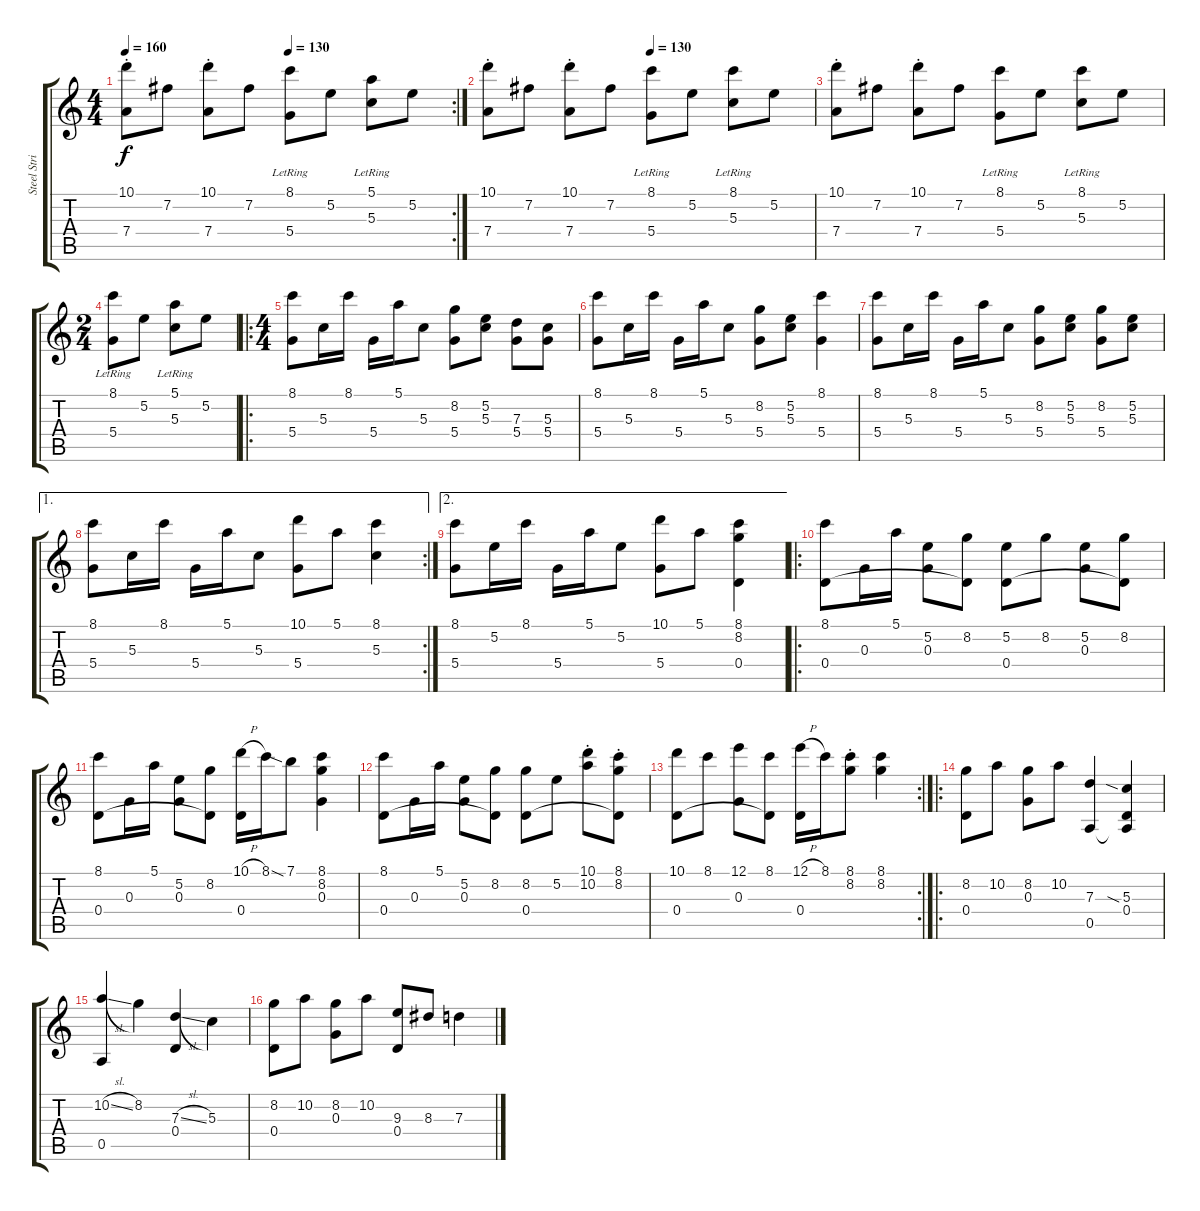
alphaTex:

\track ("Steel String" "Steel Stri") {instrument acousticguitarsteel}
\staff {score tabs}
\tuning (E4 B3 G3 D3 A2 E2) {hide}
\rc 2
\ts (4 4)
\tempo 160
\tempo (130 0.5)
\clef g2
\ks c
(10.1{st} 7.4).8{dy f} 7.2.8 (10.1{st} 7.4).8 7.2.8 (8.1{lr} 5.4).8 5.2.8 (5.1{lr} 5.3).8 5.2.8 |
\tempo (130 0.5)
(10.1{st} 7.4).8 7.2.8 (10.1{st} 7.4).8 7.2.8 (8.1{lr} 5.4).8 5.2.8 (8.1{lr} 5.3).8 5.2.8 |
(10.1{st} 7.4).8 7.2.8 (10.1{st} 7.4).8 7.2.8 (8.1{lr} 5.4).8 5.2.8 (8.1{lr} 5.3).8 5.2.8 |
\ts (2 4)
(8.1{lr} 5.4).8 5.2.8 (5.1{lr} 5.3).8 5.2.8 |
\ro
\ts (4 4)
(8.1 5.4).8 5.3.16 8.1.16 5.4.16 5.1.16 5.3.8 (8.2 5.4).8 (5.2 5.3).8 (7.3 5.4).8 (5.3 5.4).8 |
(8.1 5.4).8 5.3.16 8.1.16 5.4.16 5.1.16 5.3.8 (8.2 5.4).8 (5.2 5.3).8 (8.1 5.4).4 |
(8.1 5.4).8 5.3.16 8.1.16 5.4.16 5.1.16 5.3.8 (8.2 5.4).8 (5.2 5.3).8 (8.2 5.4).8 (5.2 5.3).8 |
\ae 1
\rc 2
(8.1 5.4).8 5.3.16 8.1.16 5.4.16 5.1.16 5.3.8 (10.1 5.4).8 5.1.8 (8.1 5.3).4 |
\ae 2
(8.1 5.4).8 5.2.16 8.1.16 5.4.16 5.1.16 5.2.8 (10.1 5.4).8 5.1.8 (8.1 8.2 0.4).4 |
\ro
(8.1 0.4).8 0.3.16 5.1.16 (5.2 0.3).8 (8.2 0.4{t}).8 (5.2 0.4).8 8.2.8 (5.2 0.3).8 (8.2 0.4{t}).8 |
(8.1 0.4).8 0.3.16 5.1.16 (5.2 0.3).8 (8.2 0.4{t}).8 (10.1{h} 0.4).16 8.1.16 7.1{sia}.8 (8.1 8.2 0.3).4 |
(8.1 0.4).8 0.3.16 5.1.16 (5.2 0.3).8 (8.2 0.4{t}).8 (8.2 0.4).8 5.2.8 (10.1{st} 10.2{st}).8 (8.1{st} 8.2{st} 0.4{t}).8 |
\rc 2
(10.1 0.4).8 8.1.8 (12.1 0.3).8 (8.1 0.4{t}).8 (12.1{h} 0.4).16 8.1.16 (8.1{st} 8.2{st}).8 (8.1 8.2).4 |
\ro
(8.2 0.4).8 10.2.8 (8.2 0.3).8 10.2.8 (7.3 0.5).4 (5.3{sia} 0.4 0.5{t}).4 |
(10.2{sl} 0.5).4 8.2.4 (7.3{sl} 0.4).4 5.3.4 |
(8.2 0.4).8 10.2.8 (8.2 0.3).8 10.2.8 (9.3 0.4).8 8.3.8 7.3.4
